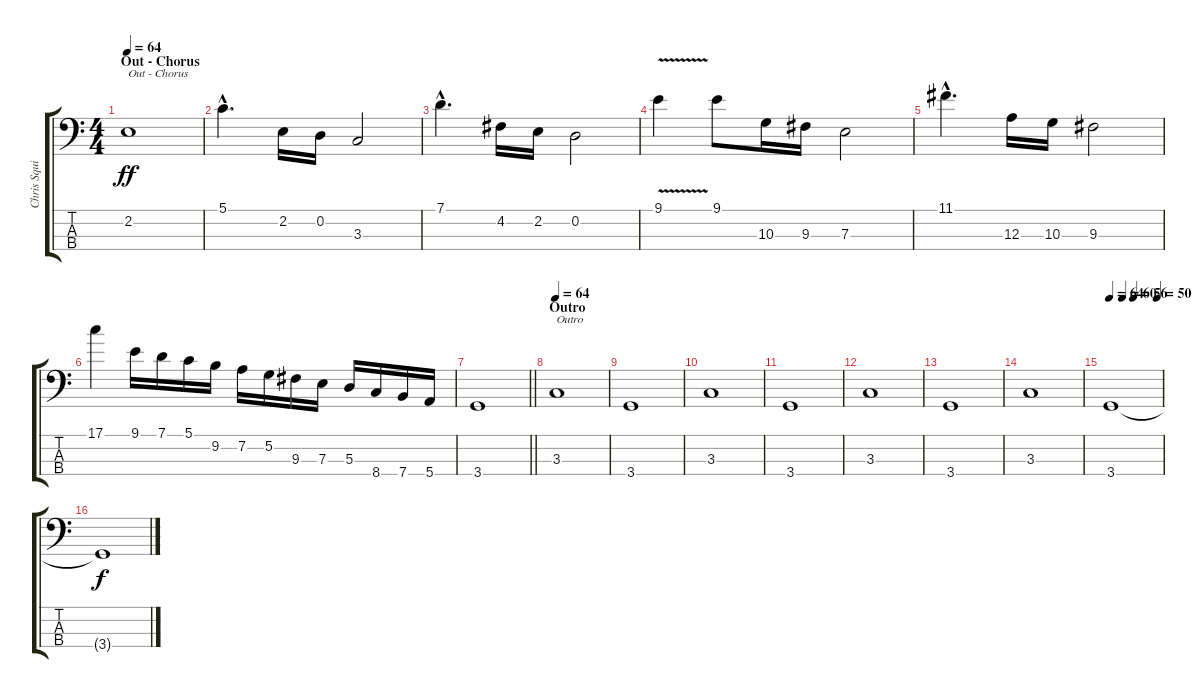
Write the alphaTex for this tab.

\track ("Chris Squire 2" "Chris Squi") {instrument electricbasspick}
\staff {score tabs}
\tuning (G2 D2 A1 E1) {hide}
\ts (4 4)
\section ("" "Out - Chorus")
\tempo 64
\clef f4
\ks c
2.2.1{txt "Out - Chorus" dy ff} |
5.1{hac}.4{d} 2.2.16 0.2.16 3.3.2 |
7.1{hac}.4{d} 4.2.16 2.2.16 0.2.2 |
9.1{v}.4 9.1.8 10.3.16 9.3.16 7.3.2 |
11.1{hac}.4{d} 12.3.16 10.3.16 9.3.2 |
17.1.4 9.1.16 7.1.16 5.1.16 9.2.16 7.2.16 5.2.16 9.3.16 7.3.16 5.3.16 8.4.16 7.4.16 5.4.16 |
\barLineRight lightlight
3.4.1 |
\section ("" "Outro")
\tempo 64
3.3.1{txt "Outro"} |
3.4.1 |
3.3.1 |
3.4.1 |
3.3.1 |
3.4.1 |
3.3.1 |
\tempo 64
\tempo (60 0.25)
\tempo (56 0.4583333333333333)
\tempo (50 0.9166666666666666)
3.4.1 |
3.4{t}.1{dy f}
